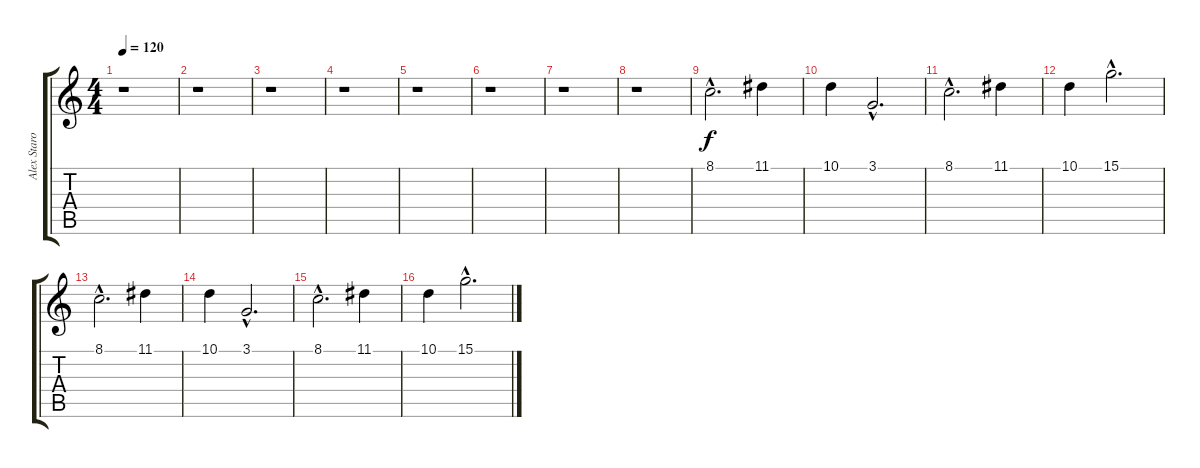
\track ("Alex Staropoli - String Ensemble" "Alex Staro") {instrument stringensemble2}
\staff {score tabs}
\tuning (E4 B3 G3 D3 A2 E2) {hide}
\ts (4 4)
\tempo 120
\clef g2
\ks c
r.1{dy f} |
r.1 |
r.1 |
r.1 |
r.1 |
r.1 |
r.1 |
r.1 |
8.1{hac}.2{d} 11.1.4 |
10.1.4 3.1{hac}.2{d} |
8.1{hac}.2{d} 11.1.4 |
10.1.4 15.1{hac}.2{d} |
8.1{hac}.2{d} 11.1.4 |
10.1.4 3.1{hac}.2{d} |
8.1{hac}.2{d} 11.1.4 |
10.1.4 15.1{hac}.2{d}
